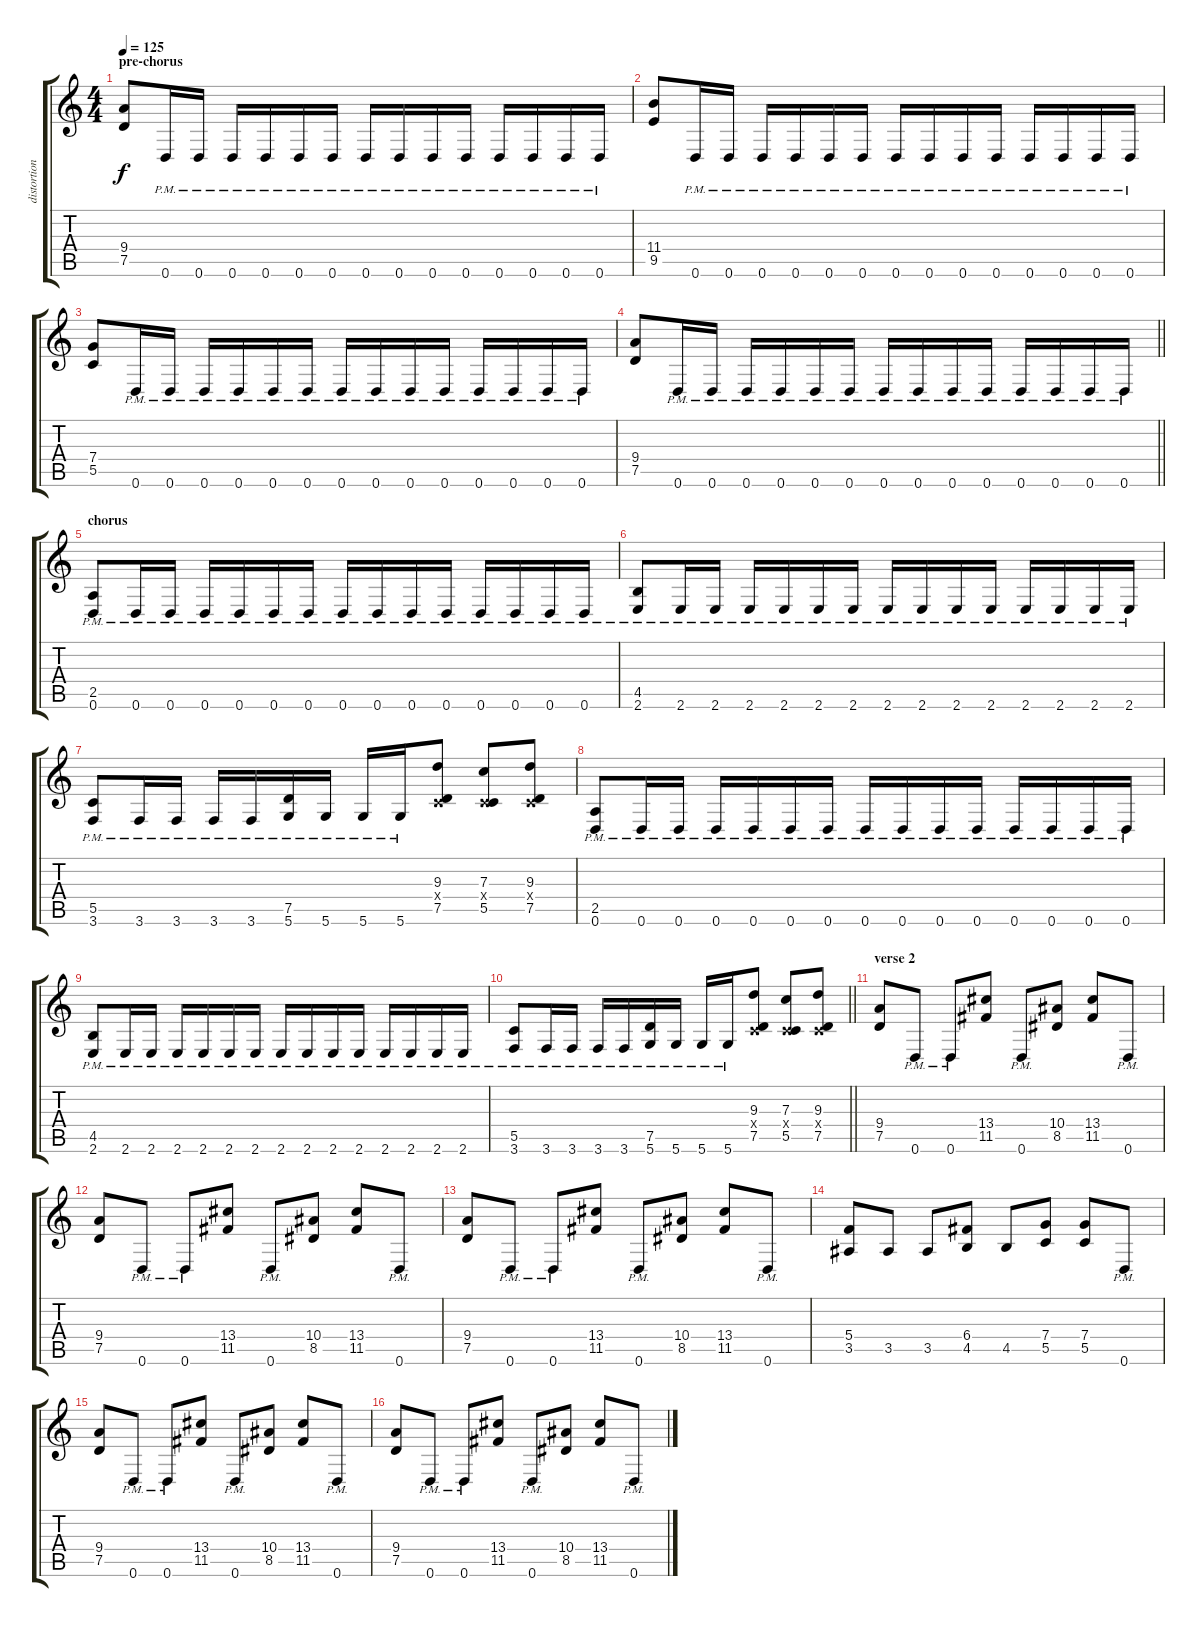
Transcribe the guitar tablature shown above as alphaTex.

\track ("distortion 1" "distortion") {instrument distortionguitar}
\staff {score tabs}
\tuning (D4 A3 F3 C3 G2 D2) {hide}
\ts (4 4)
\section ("" "pre-chorus")
\tempo 125
\clef g2
\ks c
(9.4 7.5).8{dy f} 0.6{pm}.16 0.6{pm}.16 0.6{pm}.16 0.6{pm}.16 0.6{pm}.16 0.6{pm}.16 0.6{pm}.16 0.6{pm}.16 0.6{pm}.16 0.6{pm}.16 0.6{pm}.16 0.6{pm}.16 0.6{pm}.16 0.6{pm}.16 |
(11.4 9.5).8 0.6{pm}.16 0.6{pm}.16 0.6{pm}.16 0.6{pm}.16 0.6{pm}.16 0.6{pm}.16 0.6{pm}.16 0.6{pm}.16 0.6{pm}.16 0.6{pm}.16 0.6{pm}.16 0.6{pm}.16 0.6{pm}.16 0.6{pm}.16 |
(7.4 5.5).8 0.6{pm}.16 0.6{pm}.16 0.6{pm}.16 0.6{pm}.16 0.6{pm}.16 0.6{pm}.16 0.6{pm}.16 0.6{pm}.16 0.6{pm}.16 0.6{pm}.16 0.6{pm}.16 0.6{pm}.16 0.6{pm}.16 0.6{pm}.16 |
\barLineRight lightlight
(9.4 7.5).8 0.6{pm}.16 0.6{pm}.16 0.6{pm}.16 0.6{pm}.16 0.6{pm}.16 0.6{pm}.16 0.6{pm}.16 0.6{pm}.16 0.6{pm}.16 0.6{pm}.16 0.6{pm}.16 0.6{pm}.16 0.6{pm}.16 0.6{pm}.16 |
\section ("" "chorus")
(2.5 0.6{pm}).8 0.6{pm}.16 0.6{pm}.16 0.6{pm}.16 0.6{pm}.16 0.6{pm}.16 0.6{pm}.16 0.6{pm}.16 0.6{pm}.16 0.6{pm}.16 0.6{pm}.16 0.6{pm}.16 0.6{pm}.16 0.6{pm}.16 0.6{pm}.16 |
(4.5 2.6{pm}).8 2.6{pm}.16 2.6{pm}.16 2.6{pm}.16 2.6{pm}.16 2.6{pm}.16 2.6{pm}.16 2.6{pm}.16 2.6{pm}.16 2.6{pm}.16 2.6{pm}.16 2.6{pm}.16 2.6{pm}.16 2.6{pm}.16 2.6{pm}.16 |
(5.5 3.6{pm}).8 3.6{pm}.16 3.6{pm}.16 3.6{pm}.16 3.6{pm}.16 (7.5 5.6{pm}).16 5.6{pm}.16 5.6{pm}.16 5.6{pm}.16 (9.3 0.4{x} 7.5).8 (7.3 0.4{x} 5.5).8 (9.3 0.4{x} 7.5).8 |
(2.5 0.6{pm}).8 0.6{pm}.16 0.6{pm}.16 0.6{pm}.16 0.6{pm}.16 0.6{pm}.16 0.6{pm}.16 0.6{pm}.16 0.6{pm}.16 0.6{pm}.16 0.6{pm}.16 0.6{pm}.16 0.6{pm}.16 0.6{pm}.16 0.6{pm}.16 |
(4.5 2.6{pm}).8 2.6{pm}.16 2.6{pm}.16 2.6{pm}.16 2.6{pm}.16 2.6{pm}.16 2.6{pm}.16 2.6{pm}.16 2.6{pm}.16 2.6{pm}.16 2.6{pm}.16 2.6{pm}.16 2.6{pm}.16 2.6{pm}.16 2.6{pm}.16 |
\barLineRight lightlight
(5.5 3.6{pm}).8 3.6{pm}.16 3.6{pm}.16 3.6{pm}.16 3.6{pm}.16 (7.5 5.6{pm}).16 5.6{pm}.16 5.6{pm}.16 5.6{pm}.16 (9.3 0.4{x} 7.5).8 (7.3 0.4{x} 5.5).8 (9.3 0.4{x} 7.5).8 |
\section ("" "verse 2")
(9.4 7.5).8 0.6{pm}.8 0.6{pm}.8 (13.4 11.5).8 0.6{pm}.8 (10.4 8.5).8 (13.4 11.5).8 0.6{pm}.8 |
(9.4 7.5).8 0.6{pm}.8 0.6{pm}.8 (13.4 11.5).8 0.6{pm}.8 (10.4 8.5).8 (13.4 11.5).8 0.6{pm}.8 |
(9.4 7.5).8 0.6{pm}.8 0.6{pm}.8 (13.4 11.5).8 0.6{pm}.8 (10.4 8.5).8 (13.4 11.5).8 0.6{pm}.8 |
(5.4 3.5).8 3.5.8 3.5.8 (6.4 4.5).8 4.5.8 (7.4 5.5).8 (7.4 5.5).8 0.6{pm}.8 |
(9.4 7.5).8 0.6{pm}.8 0.6{pm}.8 (13.4 11.5).8 0.6{pm}.8 (10.4 8.5).8 (13.4 11.5).8 0.6{pm}.8 |
(9.4 7.5).8 0.6{pm}.8 0.6{pm}.8 (13.4 11.5).8 0.6{pm}.8 (10.4 8.5).8 (13.4 11.5).8 0.6{pm}.8
